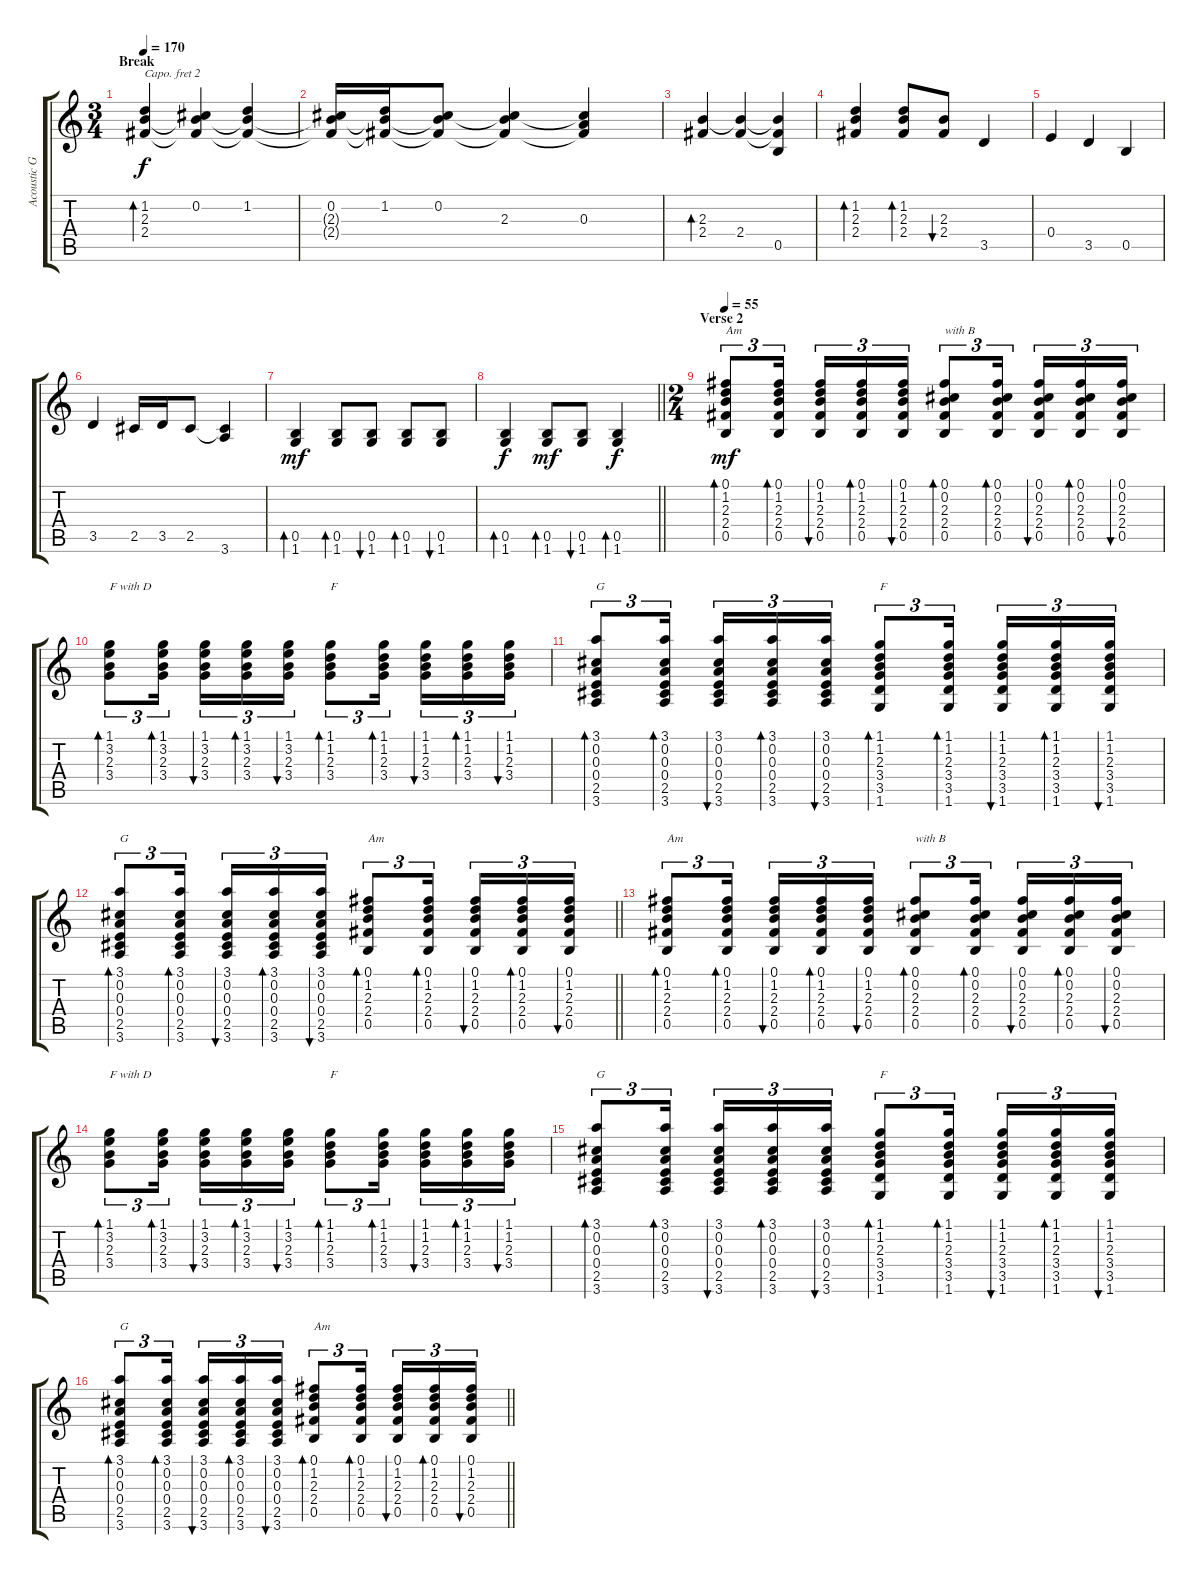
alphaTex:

\track ("Acoustic Guitar" "Acoustic G") {instrument acousticguitarsteel}
\staff {score tabs}
\capo 2
\tuning (E4 B3 G3 D3 A2 E2) {hide}
\ts (3 4)
\section ("" "Break")
\tempo 170
\clef g2
\ks c
(1.2 2.3 2.4).4{bd 60 dy f} (0.2 2.3{t} 2.4{t}).4 (1.2 2.3{t} 2.4{t}).4 |
(0.2 2.3{t} 2.4{t}).16 (1.2 2.3{t} 2.4{t}).16 (0.2 2.3{t} 2.4{t}).8 (0.2{t} 2.3 2.4{t}).4 (0.2{t} 0.3 2.4{t}).4 |
(2.3 2.4).4{bd 240} (2.3{t} 2.4).4 (2.3{t} 2.4{t} 0.5).4 |
(1.2 2.3 2.4).4{bd 120} (1.2 2.3 2.4).8{bd 60} (2.3 2.4).8{bu 60} 3.5.4 |
0.4.4 3.5.4 0.5.4 |
3.5.4 2.5.16 3.5.16 2.5.8 (2.5{t} 3.6).4 |
(0.5 1.6).4{bd 120 dy mf} (0.5 1.6).8{bd 60} (0.5 1.6).8{bu 60} (0.5 1.6).8{bd 60} (0.5 1.6).8{bu 60} |
\barLineRight lightlight
(0.5 1.6).4{bd 240 dy f} (0.5 1.6).8{bd 60 dy mf} (0.5 1.6).8{bu 60} (0.5 1.6).4{bd 120 dy f} |
\ts (2 4)
\section ("" "Verse 2")
\tempo 55
(0.1 1.2 2.3 2.4 0.5).8{tu (3 2) bd 60 txt "Am" dy mf} (0.1 1.2 2.3 2.4 0.5).16{tu (3 2) bd 30 beam splitsecondary} (0.1 1.2 2.3 2.4 0.5).16{tu (3 2) bu 30} (0.1 1.2 2.3 2.4 0.5).16{tu (3 2) bd 30} (0.1 1.2 2.3 2.4 0.5).16{tu (3 2) bu 30} (0.1 0.2 2.3 2.4 0.5).8{tu (3 2) bd 30 txt "with B"} (0.1 0.2 2.3 2.4 0.5).16{tu (3 2) bd 30 beam splitsecondary} (0.1 0.2 2.3 2.4 0.5).16{tu (3 2) bu 30} (0.1 0.2 2.3 2.4 0.5).16{tu (3 2) bd 30} (0.1 0.2 2.3 2.4 0.5).16{tu (3 2) bu 30} |
(1.1 3.2 2.3 3.4).8{tu (3 2) bd 60 txt "F with D"} (1.1 3.2 2.3 3.4).16{tu (3 2) bd 30 beam splitsecondary} (1.1 3.2 2.3 3.4).16{tu (3 2) bu 30} (1.1 3.2 2.3 3.4).16{tu (3 2) bd 30} (1.1 3.2 2.3 3.4).16{tu (3 2) bu 30} (1.1 1.2 2.3 3.4).8{tu (3 2) bd 30 txt "F"} (1.1 1.2 2.3 3.4).16{tu (3 2) bd 30 beam splitsecondary} (1.1 1.2 2.3 3.4).16{tu (3 2) bu 30} (1.1 1.2 2.3 3.4).16{tu (3 2) bd 30} (1.1 1.2 2.3 3.4).16{tu (3 2) bu 30} |
(3.1 0.2 0.3 0.4 2.5 3.6).8{tu (3 2) bd 60 txt "G"} (3.1 0.2 0.3 0.4 2.5 3.6).16{tu (3 2) bd 30 beam splitsecondary} (3.1 0.2 0.3 0.4 2.5 3.6).16{tu (3 2) bu 30} (3.1 0.2 0.3 0.4 2.5 3.6).16{tu (3 2) bd 30} (3.1 0.2 0.3 0.4 2.5 3.6).16{tu (3 2) bu 30} (1.1 1.2 2.3 3.4 3.5 1.6).8{tu (3 2) bd 30 txt "F"} (1.1 1.2 2.3 3.4 3.5 1.6).16{tu (3 2) bd 30 beam splitsecondary} (1.1 1.2 2.3 3.4 3.5 1.6).16{tu (3 2) bu 30} (1.1 1.2 2.3 3.4 3.5 1.6).16{tu (3 2) bd 30} (1.1 1.2 2.3 3.4 3.5 1.6).16{tu (3 2) bu 30} |
\barLineRight lightlight
(3.1 0.2 0.3 0.4 2.5 3.6).8{tu (3 2) bd 60 txt "G"} (3.1 0.2 0.3 0.4 2.5 3.6).16{tu (3 2) bd 30 beam splitsecondary} (3.1 0.2 0.3 0.4 2.5 3.6).16{tu (3 2) bu 30} (3.1 0.2 0.3 0.4 2.5 3.6).16{tu (3 2) bd 30} (3.1 0.2 0.3 0.4 2.5 3.6).16{tu (3 2) bu 30} (0.1 1.2 2.3 2.4 0.5).8{tu (3 2) bd 30 txt "Am"} (0.1 1.2 2.3 2.4 0.5).16{tu (3 2) bd 30 beam splitsecondary} (0.1 1.2 2.3 2.4 0.5).16{tu (3 2) bu 30} (0.1 1.2 2.3 2.4 0.5).16{tu (3 2) bd 30} (0.1 1.2 2.3 2.4 0.5).16{tu (3 2) bu 30} |
(0.1 1.2 2.3 2.4 0.5).8{tu (3 2) bd 60 txt "Am"} (0.1 1.2 2.3 2.4 0.5).16{tu (3 2) bd 30 beam splitsecondary} (0.1 1.2 2.3 2.4 0.5).16{tu (3 2) bu 30} (0.1 1.2 2.3 2.4 0.5).16{tu (3 2) bd 30} (0.1 1.2 2.3 2.4 0.5).16{tu (3 2) bu 30} (0.1 0.2 2.3 2.4 0.5).8{tu (3 2) bd 30 txt "with B"} (0.1 0.2 2.3 2.4 0.5).16{tu (3 2) bd 30 beam splitsecondary} (0.1 0.2 2.3 2.4 0.5).16{tu (3 2) bu 30} (0.1 0.2 2.3 2.4 0.5).16{tu (3 2) bd 30} (0.1 0.2 2.3 2.4 0.5).16{tu (3 2) bu 30} |
(1.1 3.2 2.3 3.4).8{tu (3 2) bd 60 txt "F with D"} (1.1 3.2 2.3 3.4).16{tu (3 2) bd 30 beam splitsecondary} (1.1 3.2 2.3 3.4).16{tu (3 2) bu 30} (1.1 3.2 2.3 3.4).16{tu (3 2) bd 30} (1.1 3.2 2.3 3.4).16{tu (3 2) bu 30} (1.1 1.2 2.3 3.4).8{tu (3 2) bd 30 txt "F"} (1.1 1.2 2.3 3.4).16{tu (3 2) bd 30 beam splitsecondary} (1.1 1.2 2.3 3.4).16{tu (3 2) bu 30} (1.1 1.2 2.3 3.4).16{tu (3 2) bd 30} (1.1 1.2 2.3 3.4).16{tu (3 2) bu 30} |
(3.1 0.2 0.3 0.4 2.5 3.6).8{tu (3 2) bd 60 txt "G"} (3.1 0.2 0.3 0.4 2.5 3.6).16{tu (3 2) bd 30 beam splitsecondary} (3.1 0.2 0.3 0.4 2.5 3.6).16{tu (3 2) bu 30} (3.1 0.2 0.3 0.4 2.5 3.6).16{tu (3 2) bd 30} (3.1 0.2 0.3 0.4 2.5 3.6).16{tu (3 2) bu 30} (1.1 1.2 2.3 3.4 3.5 1.6).8{tu (3 2) bd 30 txt "F"} (1.1 1.2 2.3 3.4 3.5 1.6).16{tu (3 2) bd 30 beam splitsecondary} (1.1 1.2 2.3 3.4 3.5 1.6).16{tu (3 2) bu 30} (1.1 1.2 2.3 3.4 3.5 1.6).16{tu (3 2) bd 30} (1.1 1.2 2.3 3.4 3.5 1.6).16{tu (3 2) bu 30} |
\barLineRight lightlight
(3.1 0.2 0.3 0.4 2.5 3.6).8{tu (3 2) bd 60 txt "G"} (3.1 0.2 0.3 0.4 2.5 3.6).16{tu (3 2) bd 30 beam splitsecondary} (3.1 0.2 0.3 0.4 2.5 3.6).16{tu (3 2) bu 30} (3.1 0.2 0.3 0.4 2.5 3.6).16{tu (3 2) bd 30} (3.1 0.2 0.3 0.4 2.5 3.6).16{tu (3 2) bu 30} (0.1 1.2 2.3 2.4 0.5).8{tu (3 2) bd 30 txt "Am"} (0.1 1.2 2.3 2.4 0.5).16{tu (3 2) bd 30 beam splitsecondary} (0.1 1.2 2.3 2.4 0.5).16{tu (3 2) bu 30} (0.1 1.2 2.3 2.4 0.5).16{tu (3 2) bd 30} (0.1 1.2 2.3 2.4 0.5).16{tu (3 2) bu 30}
